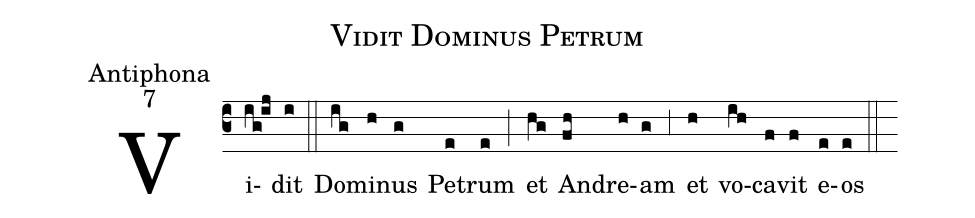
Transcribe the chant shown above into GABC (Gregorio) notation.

name:Vidit Dominus Petrum;
office-part:Antiphona;
mode:7;
%%
(c3)Vi(ig!ij)dit(i) (::) Do(ig)mi(h)nus(g) Pe(e)trum(e) (;) et(hg) An(fh)dre(h)am(g) (;3) et(h) vo(ih)ca(f)vit(f) e(e)os(e) (::)
